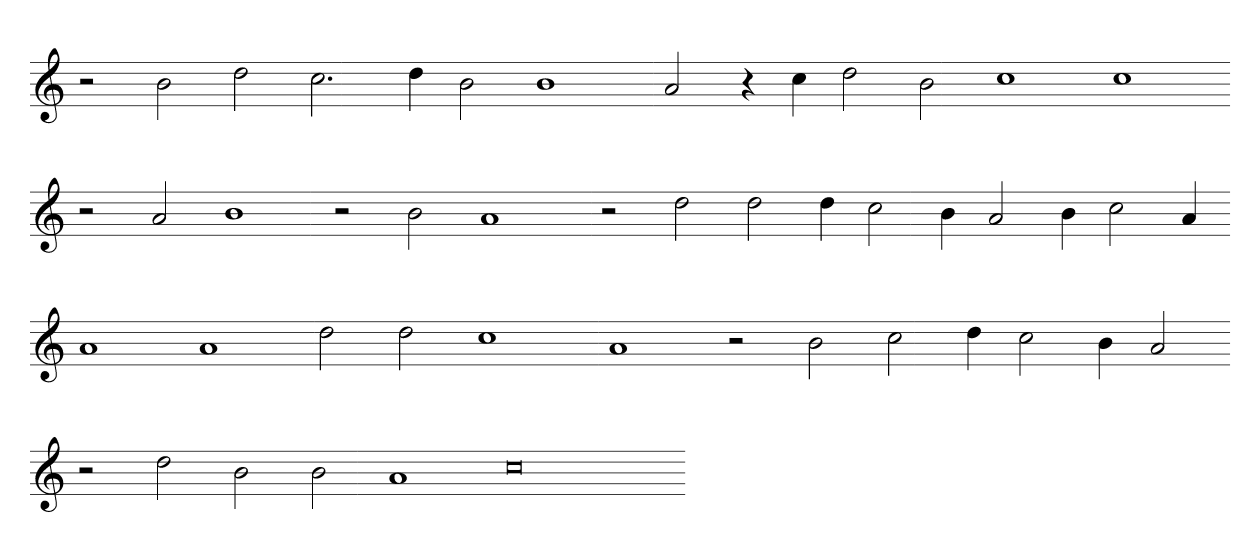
**kern
*part1
*staff1
*clefG2
*k[]
=
2r
2b
2dd
2.cc
4dd
2b
1b
=-
2a
4r
4cc
2dd
2b
1cc
1cc
=-
2r
2a
1b
2r
2b
1a
=-
2r
2dd
2dd
4dd
2cc
4b
2a
4b
2cc
4a
=-
1a
1a
2dd
2dd
1cc
=-
1a
2r
2b
2cc
4dd
2cc
4b
2a
=-
2r
2dd
2b
2b
1a
0cc
=-
*-
